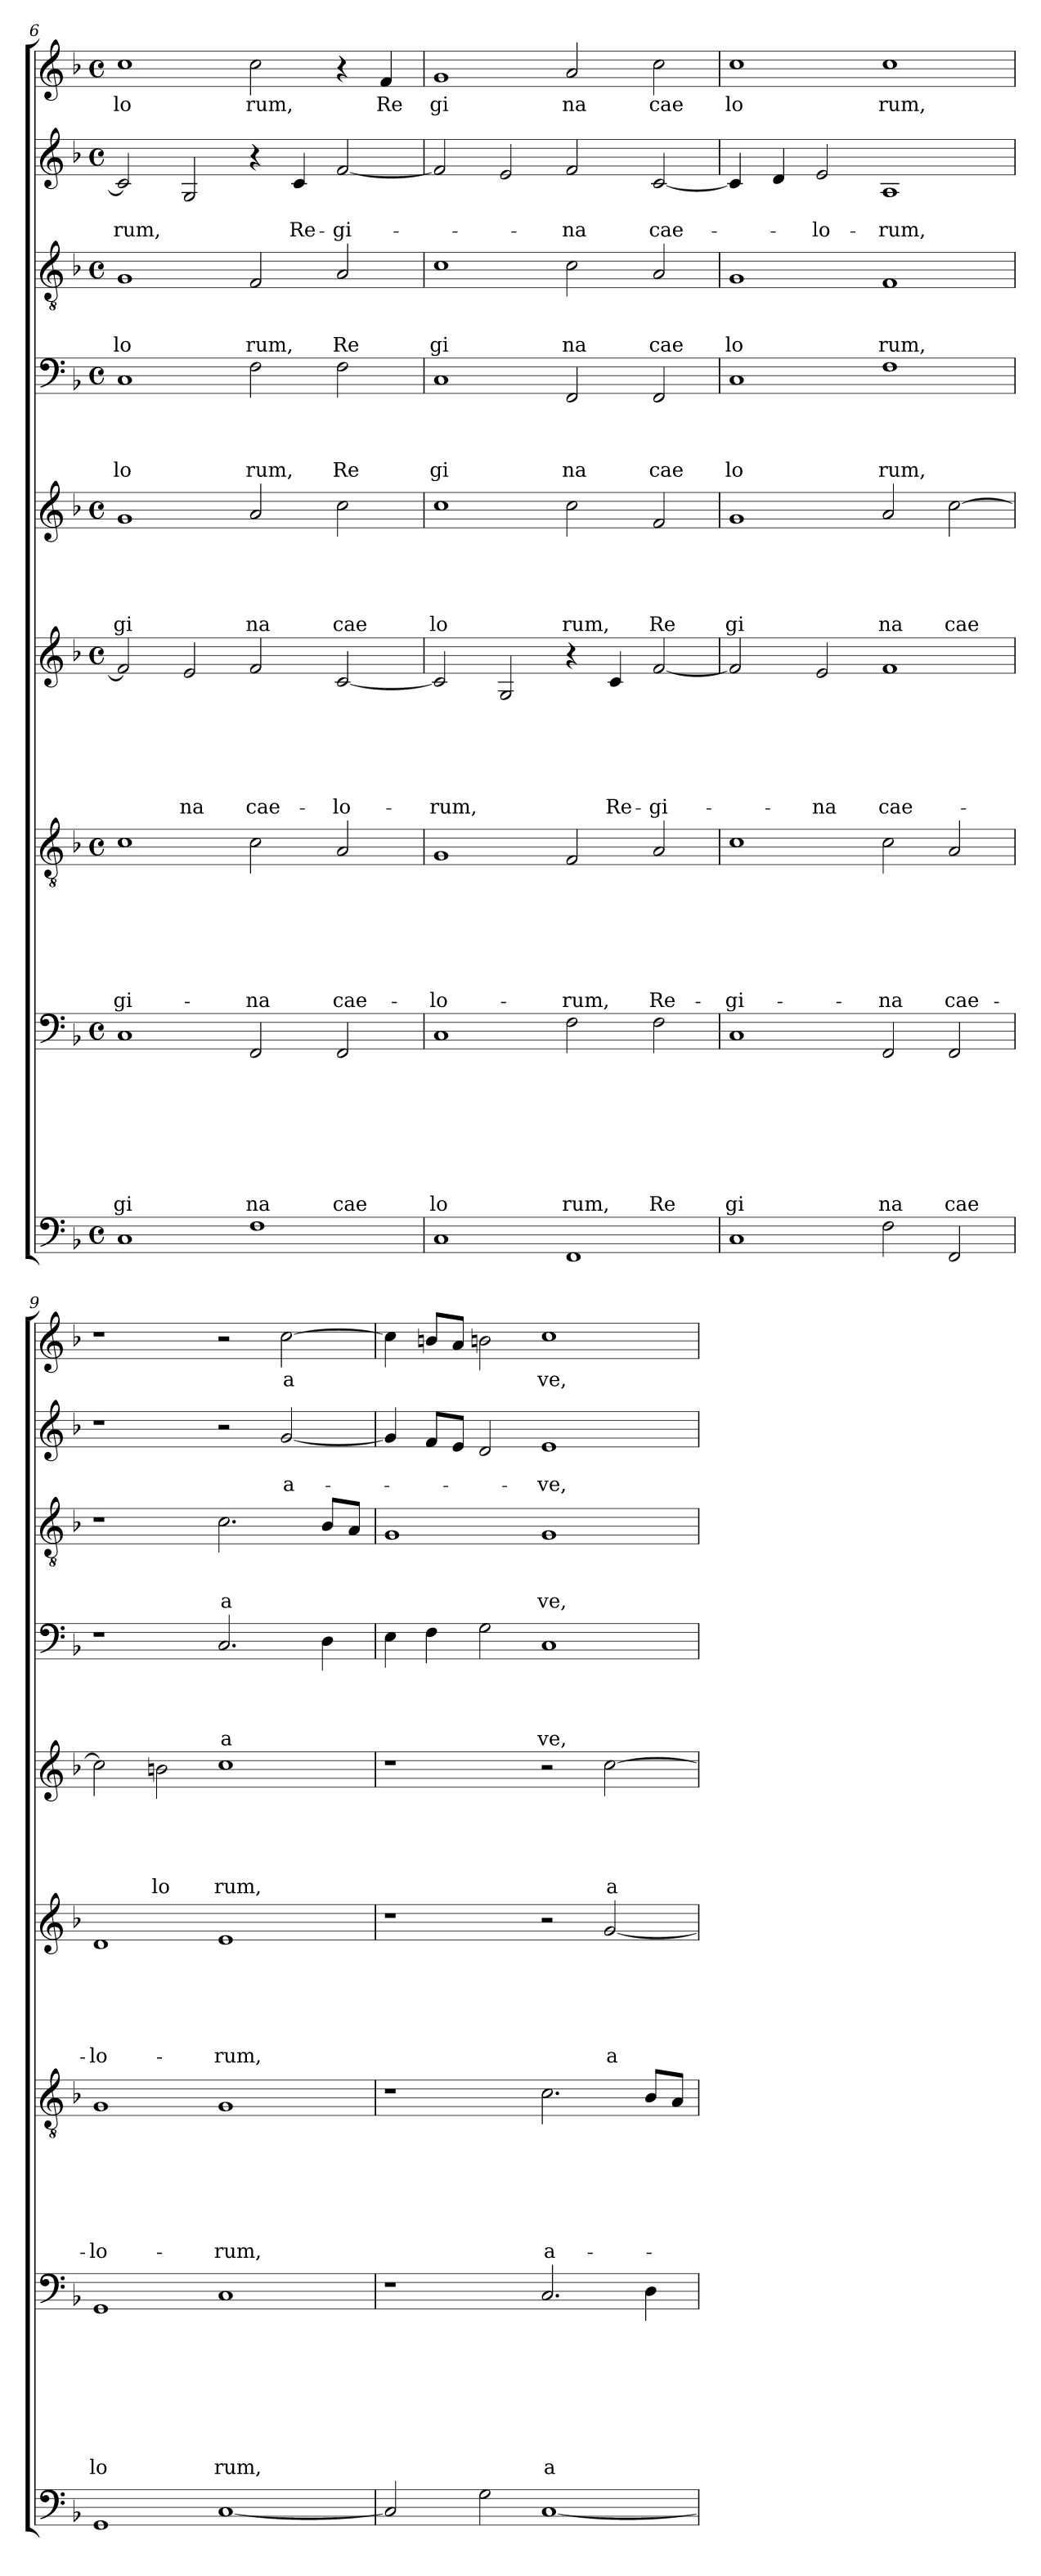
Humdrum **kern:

**kern	**kern	**text	**text	**text	**text	**text	**text	**text	**text	**kern	**text	**text	**text	**text	**text	**text	**text	**kern	**text	**text	**text	**text	**text	**text	**kern	**text	**text	**text	**text	**text	**kern	**text	**text	**text	**text	**kern	**text	**text	**text	**kern	**text	**text	**kern	**text
*part9	*part8	*part8	*part8	*part8	*part8	*part8	*part8	*part8	*part8	*part7	*part7	*part7	*part7	*part7	*part7	*part7	*part7	*part6	*part6	*part6	*part6	*part6	*part6	*part6	*part5	*part5	*part5	*part5	*part5	*part5	*part4	*part4	*part4	*part4	*part4	*part3	*part3	*part3	*part3	*part2	*part2	*part2	*part1	*part1
*staff9	*staff8	*staff8	*staff8	*staff8	*staff8	*staff8	*staff8	*staff8	*staff8	*staff7	*staff7	*staff7	*staff7	*staff7	*staff7	*staff7	*staff7	*staff6	*staff6	*staff6	*staff6	*staff6	*staff6	*staff6	*staff5	*staff5	*staff5	*staff5	*staff5	*staff5	*staff4	*staff4	*staff4	*staff4	*staff4	*staff3	*staff3	*staff3	*staff3	*staff2	*staff2	*staff2	*staff1	*staff1
*clefF4	*clefF4	*	*	*	*	*	*	*	*	*clefGv2	*	*	*	*	*	*	*	*clefG2	*	*	*	*	*	*	*clefG2	*	*	*	*	*	*clefF4	*	*	*	*	*clefGv2	*	*	*	*clefG2	*	*	*clefG2	*
*	*ITrd-3c-5	*	*	*	*	*	*	*	*	*ITrd-3c-5	*	*	*	*	*	*	*	*ITrd-3c-5	*	*	*	*	*	*	*ITrd-3c-5	*	*	*	*	*	*ITrd-3c-5	*	*	*	*	*ITrd-3c-5	*	*	*	*ITrd-3c-5	*	*	*ITrd-3c-5	*
*k[b-]	*k[b-e-]	*	*	*	*	*	*	*	*	*k[b-e-]	*	*	*	*	*	*	*	*k[b-e-]	*	*	*	*	*	*	*k[b-e-]	*	*	*	*	*	*k[b-e-]	*	*	*	*	*k[b-e-]	*	*	*	*k[b-e-]	*	*	*k[b-e-]	*
*F:	*B-:	*	*	*	*	*	*	*	*	*B-:	*	*	*	*	*	*	*	*B-:	*	*	*	*	*	*	*B-:	*	*	*	*	*	*B-:	*	*	*	*	*B-:	*	*	*	*B-:	*	*	*B-:	*
*M4/4	*M4/4	*	*	*	*	*	*	*	*	*M4/4	*	*	*	*	*	*	*	*M4/4	*	*	*	*	*	*	*M4/4	*	*	*	*	*	*M4/4	*	*	*	*	*M4/4	*	*	*	*M4/4	*	*	*M4/4	*
*met(c)	*met(c)	*	*	*	*	*	*	*	*	*met(c)	*	*	*	*	*	*	*	*met(c)	*	*	*	*	*	*	*met(c)	*	*	*	*	*	*met(c)	*	*	*	*	*met(c)	*	*	*	*met(c)	*	*	*met(c)	*
=6	=6	=6	=6	=6	=6	=6	=6	=6	=6	=6	=6	=6	=6	=6	=6	=6	=6	=6	=6	=6	=6	=6	=6	=6	=6	=6	=6	=6	=6	=6	=6	=6	=6	=6	=6	=6	=6	=6	=6	=6	=6	=6	=6	=6
!	!	!	!	!	!	!	!	!	!LO:LY:b	!	!	!	!	!	!	!	!LO:LY:b	!	!	!	!	!	!	!	!	!	!	!	!	!LO:LY:b	!	!	!	!	!LO:LY:b	!	!	!	!LO:LY:b	!	!	!LO:LY:b	!	!LO:LY:b
1C<	1F	.	.	.	.	.	.	.	gi	1f	.	.	.	.	.	.	-gi-	2b-/]	.	.	.	.	.	.	1cc	.	.	.	.	gi	1F	.	.	.	lo	1c	.	.	lo	2f/]	.	-rum,	1ff	lo
!	!	!	!	!	!	!	!	!	!	!	!	!	!	!	!	!	!	!	!	!	!	!	!	!LO:LY:b	!	!	!	!	!	!	!	!	!	!	!	!	!	!	!	!	!	!	!	!
.	.	.	.	.	.	.	.	.	.	.	.	.	.	.	.	.	.	2a/	.	.	.	.	.	-na	.	.	.	.	.	.	.	.	.	.	.	.	.	.	.	2c/	.	.	.	.
!	!	!	!	!	!	!	!	!	!LO:LY:b	!	!	!	!	!	!	!	!LO:LY:b	!	!	!	!	!	!	!LO:LY:b	!	!	!	!	!	!LO:LY:b	!	!	!	!	!LO:LY:b	!	!	!	!LO:LY:b	!	!	!	!	!LO:LY:b
1F	2BB-/	.	.	.	.	.	.	.	na	2f\	.	.	.	.	.	.	-na	2b-/	.	.	.	.	.	cae-	2dd/	.	.	.	.	na	2B-\	.	.	.	rum,	2B-/	.	.	rum,	4r	.	.	2ff\	rum,
!	!	!	!	!	!	!	!	!	!	!	!	!	!	!	!	!	!	!	!	!	!	!	!	!	!	!	!	!	!	!	!	!	!	!	!	!	!	!	!	!	!	!LO:LY:b	!	!
.	.	.	.	.	.	.	.	.	.	.	.	.	.	.	.	.	.	.	.	.	.	.	.	.	.	.	.	.	.	.	.	.	.	.	.	.	.	.	.	4f/	.	Re-	.	.
!	!	!	!	!	!	!	!	!	!LO:LY:b	!	!	!	!	!	!	!	!LO:LY:b	!	!	!	!	!	!	!LO:LY:b	!	!	!	!	!	!LO:LY:b	!	!	!	!	!LO:LY:b	!	!	!	!LO:LY:b	!	!	!LO:LY:b	!	!
.	2BB-/	.	.	.	.	.	.	.	cae	2d/	.	.	.	.	.	.	cae-	[<2f/	.	.	.	.	.	-lo-	2ff\	.	.	.	.	cae	2B-\	.	.	.	Re	2d/	.	.	Re	[<2b-/	.	-gi-	4r	.
!	!	!	!	!	!	!	!	!	!	!	!	!	!	!	!	!	!	!	!	!	!	!	!	!	!	!	!	!	!	!	!	!	!	!	!	!	!	!	!	!	!	!	!	!LO:LY:b
.	.	.	.	.	.	.	.	.	.	.	.	.	.	.	.	.	.	.	.	.	.	.	.	.	.	.	.	.	.	.	.	.	.	.	.	.	.	.	.	.	.	.	4b-/	Re
=7	=7	=7	=7	=7	=7	=7	=7	=7	=7	=7	=7	=7	=7	=7	=7	=7	=7	=7	=7	=7	=7	=7	=7	=7	=7	=7	=7	=7	=7	=7	=7	=7	=7	=7	=7	=7	=7	=7	=7	=7	=7	=7	=7	=7
!	!	!	!	!	!	!	!	!	!LO:LY:b	!	!	!	!	!	!	!	!LO:LY:b	!	!	!	!	!	!	!LO:LY:b	!	!	!	!	!	!LO:LY:b	!	!	!	!	!LO:LY:b	!	!	!	!LO:LY:b	!	!	!	!	!LO:LY:b
1C<	1F	.	.	.	.	.	.	.	lo	1c	.	.	.	.	.	.	-lo-	2f/]	.	.	.	.	.	-rum,	1ff	.	.	.	.	lo	1F	.	.	.	gi	1f	.	.	gi	2b-/]	.	.	1cc	gi
.	.	.	.	.	.	.	.	.	.	.	.	.	.	.	.	.	.	2c/	.	.	.	.	.	.	.	.	.	.	.	.	.	.	.	.	.	.	.	.	.	2a/	.	.	.	.
!	!	!	!	!	!	!	!	!	!LO:LY:b	!	!	!	!	!	!	!	!LO:LY:b	!	!	!	!	!	!	!	!	!	!	!	!	!LO:LY:b	!	!	!	!	!LO:LY:b	!	!	!	!LO:LY:b	!	!	!LO:LY:b	!	!LO:LY:b
1FF	2B-\	.	.	.	.	.	.	.	rum,	2B-/	.	.	.	.	.	.	-rum,	4r	.	.	.	.	.	.	2ff\	.	.	.	.	rum,	2BB-/	.	.	.	na	2f\	.	.	na	2b-/	.	-na	2dd/	na
!	!	!	!	!	!	!	!	!	!	!	!	!	!	!	!	!	!	!	!	!	!	!	!	!LO:LY:b	!	!	!	!	!	!	!	!	!	!	!	!	!	!	!	!	!	!	!	!
.	.	.	.	.	.	.	.	.	.	.	.	.	.	.	.	.	.	4f/	.	.	.	.	.	Re-	.	.	.	.	.	.	.	.	.	.	.	.	.	.	.	.	.	.	.	.
!	!	!	!	!	!	!	!	!	!LO:LY:b	!	!	!	!	!	!	!	!LO:LY:b	!	!	!	!	!	!	!LO:LY:b	!	!	!	!	!	!LO:LY:b	!	!	!	!	!LO:LY:b	!	!	!	!LO:LY:b	!	!	!LO:LY:b	!	!LO:LY:b
.	2B-\	.	.	.	.	.	.	.	Re	2d/	.	.	.	.	.	.	Re-	[<2b-/	.	.	.	.	.	-gi-	2b-/	.	.	.	.	Re	2BB-/	.	.	.	cae	2d/	.	.	cae	[<2f/	.	cae-	2ff\	cae
=8	=8	=8	=8	=8	=8	=8	=8	=8	=8	=8	=8	=8	=8	=8	=8	=8	=8	=8	=8	=8	=8	=8	=8	=8	=8	=8	=8	=8	=8	=8	=8	=8	=8	=8	=8	=8	=8	=8	=8	=8	=8	=8	=8	=8
!	!	!	!	!	!	!	!	!	!LO:LY:b	!	!	!	!	!	!	!	!LO:LY:b	!	!	!	!	!	!	!	!	!	!	!	!	!LO:LY:b	!	!	!	!	!LO:LY:b	!	!	!	!LO:LY:b	!	!	!	!	!LO:LY:b
1C<	1F	.	.	.	.	.	.	.	gi	1f	.	.	.	.	.	.	-gi-	2b-/]	.	.	.	.	.	.	1cc	.	.	.	.	gi	1F	.	.	.	lo	1c	.	.	lo	4f/]	.	.	1ff	lo
.	.	.	.	.	.	.	.	.	.	.	.	.	.	.	.	.	.	.	.	.	.	.	.	.	.	.	.	.	.	.	.	.	.	.	.	.	.	.	.	4g/	.	.	.	.
!	!	!	!	!	!	!	!	!	!	!	!	!	!	!	!	!	!	!	!	!	!	!	!	!LO:LY:b	!	!	!	!	!	!	!	!	!	!	!	!	!	!	!	!	!	!LO:LY:b	!	!
.	.	.	.	.	.	.	.	.	.	.	.	.	.	.	.	.	.	2a/	.	.	.	.	.	-na	.	.	.	.	.	.	.	.	.	.	.	.	.	.	.	2a/	.	-lo-	.	.
!	!	!	!	!	!	!	!	!	!LO:LY:b	!	!	!	!	!	!	!	!LO:LY:b	!	!	!	!	!	!	!LO:LY:b	!	!	!	!	!	!LO:LY:b	!	!	!	!	!LO:LY:b	!	!	!	!LO:LY:b	!	!	!LO:LY:b	!	!LO:LY:b
2F\	2BB-/	.	.	.	.	.	.	.	na	2f\	.	.	.	.	.	.	-na	1b-	.	.	.	.	.	cae-	2dd/	.	.	.	.	na	1B-	.	.	.	rum,	1B-	.	.	rum,	1d	.	-rum,	1ff	rum,
!	!	!	!	!	!	!	!	!	!LO:LY:b	!	!	!	!	!	!	!	!LO:LY:b	!	!	!	!	!	!	!	!	!	!	!	!	!LO:LY:b	!	!	!	!	!	!	!	!	!	!	!	!	!	!
2FF/	2BB-/	.	.	.	.	.	.	.	cae	2d/	.	.	.	.	.	.	cae-	.	.	.	.	.	.	.	[>2ff\	.	.	.	.	cae	.	.	.	.	.	.	.	.	.	.	.	.	.	.
=9	=9	=9	=9	=9	=9	=9	=9	=9	=9	=9	=9	=9	=9	=9	=9	=9	=9	=9	=9	=9	=9	=9	=9	=9	=9	=9	=9	=9	=9	=9	=9	=9	=9	=9	=9	=9	=9	=9	=9	=9	=9	=9	=9	=9
!	!	!	!	!	!	!	!	!	!LO:LY:b	!	!	!	!	!	!	!	!LO:LY:b	!	!	!	!	!	!	!LO:LY:b	!	!	!	!	!	!	!	!	!	!	!	!	!	!	!	!	!	!	!	!
1GG<	1C	.	.	.	.	.	.	.	lo	1c	.	.	.	.	.	.	-lo-	1g	.	.	.	.	.	-lo-	2ff\]	.	.	.	.	.	1r	.	.	.	.	1r	.	.	.	1r	.	.	1r	.
!	!	!	!	!	!	!	!	!	!	!	!	!	!	!	!	!	!	!	!	!	!	!	!	!	!	!	!	!	!	!LO:LY:b	!	!	!	!	!	!	!	!	!	!	!	!	!	!
.	.	.	.	.	.	.	.	.	.	.	.	.	.	.	.	.	.	.	.	.	.	.	.	.	2een\	.	.	.	.	lo	.	.	.	.	.	.	.	.	.	.	.	.	.	.
!	!	!	!	!	!	!	!	!	!LO:LY:b	!	!	!	!	!	!	!	!LO:LY:b	!	!	!	!	!	!	!LO:LY:b	!	!	!	!	!	!LO:LY:b	!	!	!	!	!LO:LY:b	!	!	!	!LO:LY:b	!	!	!	!	!
[<1C	1F	.	.	.	.	.	.	.	rum,	1c	.	.	.	.	.	.	-rum,	1a	.	.	.	.	.	-rum,	1ff	.	.	.	.	rum,	2.F/	.	.	.	a	2.f\	.	.	a	2r	.	.	2r	.
!	!	!	!	!	!	!	!	!	!	!	!	!	!	!	!	!	!	!	!	!	!	!	!	!	!	!	!	!	!	!	!	!	!	!	!	!	!	!	!	!	!	!LO:LY:b	!	!LO:LY:b
.	.	.	.	.	.	.	.	.	.	.	.	.	.	.	.	.	.	.	.	.	.	.	.	.	.	.	.	.	.	.	.	.	.	.	.	.	.	.	.	[<2cc/	.	a-	[>2ff\	a
.	.	.	.	.	.	.	.	.	.	.	.	.	.	.	.	.	.	.	.	.	.	.	.	.	.	.	.	.	.	.	4G\	.	.	.	.	8e-/L	.	.	.	.	.	.	.	.
.	.	.	.	.	.	.	.	.	.	.	.	.	.	.	.	.	.	.	.	.	.	.	.	.	.	.	.	.	.	.	.	.	.	.	.	8d/J	.	.	.	.	.	.	.	.
=10	=10	=10	=10	=10	=10	=10	=10	=10	=10	=10	=10	=10	=10	=10	=10	=10	=10	=10	=10	=10	=10	=10	=10	=10	=10	=10	=10	=10	=10	=10	=10	=10	=10	=10	=10	=10	=10	=10	=10	=10	=10	=10	=10	=10
2C/]	1r	.	.	.	.	.	.	.	.	1r	.	.	.	.	.	.	.	1r	.	.	.	.	.	.	1r	.	.	.	.	.	4A\	.	.	.	.	1c	.	.	.	4cc/]	.	.	4ff\]	.
.	.	.	.	.	.	.	.	.	.	.	.	.	.	.	.	.	.	.	.	.	.	.	.	.	.	.	.	.	.	.	4B-\	.	.	.	.	.	.	.	.	8b-/L	.	.	8een/L	.
.	.	.	.	.	.	.	.	.	.	.	.	.	.	.	.	.	.	.	.	.	.	.	.	.	.	.	.	.	.	.	.	.	.	.	.	.	.	.	.	8a/J	.	.	8dd/J	.
2G\	.	.	.	.	.	.	.	.	.	.	.	.	.	.	.	.	.	.	.	.	.	.	.	.	.	.	.	.	.	.	2c\	.	.	.	.	.	.	.	.	2g/	.	.	2een\	.
!	!	!	!	!	!	!	!	!	!LO:LY:b	!	!	!	!	!	!	!	!LO:LY:b	!	!	!	!	!	!	!	!	!	!	!	!	!	!	!	!	!	!LO:LY:b	!	!	!	!LO:LY:b	!	!	!LO:LY:b	!	!LO:LY:b
[<1C	2.F/	.	.	.	.	.	.	.	a	2.f\	.	.	.	.	.	.	a-	2r	.	.	.	.	.	.	2r	.	.	.	.	.	1F	.	.	.	ve,	1c	.	.	ve,	1a	.	-ve,	1ff	ve,
!	!	!	!	!	!	!	!	!	!	!	!	!	!	!	!	!	!	!	!	!	!	!	!	!LO:LY:b	!	!	!	!	!	!LO:LY:b	!	!	!	!	!	!	!	!	!	!	!	!	!	!
.	.	.	.	.	.	.	.	.	.	.	.	.	.	.	.	.	.	[<2cc/	.	.	.	.	.	a-	[>2ff\	.	.	.	.	a	.	.	.	.	.	.	.	.	.	.	.	.	.	.
.	4G\	.	.	.	.	.	.	.	.	8e-/L	.	.	.	.	.	.	.	.	.	.	.	.	.	.	.	.	.	.	.	.	.	.	.	.	.	.	.	.	.	.	.	.	.	.
.	.	.	.	.	.	.	.	.	.	8d/J	.	.	.	.	.	.	.	.	.	.	.	.	.	.	.	.	.	.	.	.	.	.	.	.	.	.	.	.	.	.	.	.	.	.
=	=	=	=	=	=	=	=	=	=	=	=	=	=	=	=	=	=	=	=	=	=	=	=	=	=	=	=	=	=	=	=	=	=	=	=	=	=	=	=	=	=	=	=	=
*-	*-	*-	*-	*-	*-	*-	*-	*-	*-	*-	*-	*-	*-	*-	*-	*-	*-	*-	*-	*-	*-	*-	*-	*-	*-	*-	*-	*-	*-	*-	*-	*-	*-	*-	*-	*-	*-	*-	*-	*-	*-	*-	*-	*-
